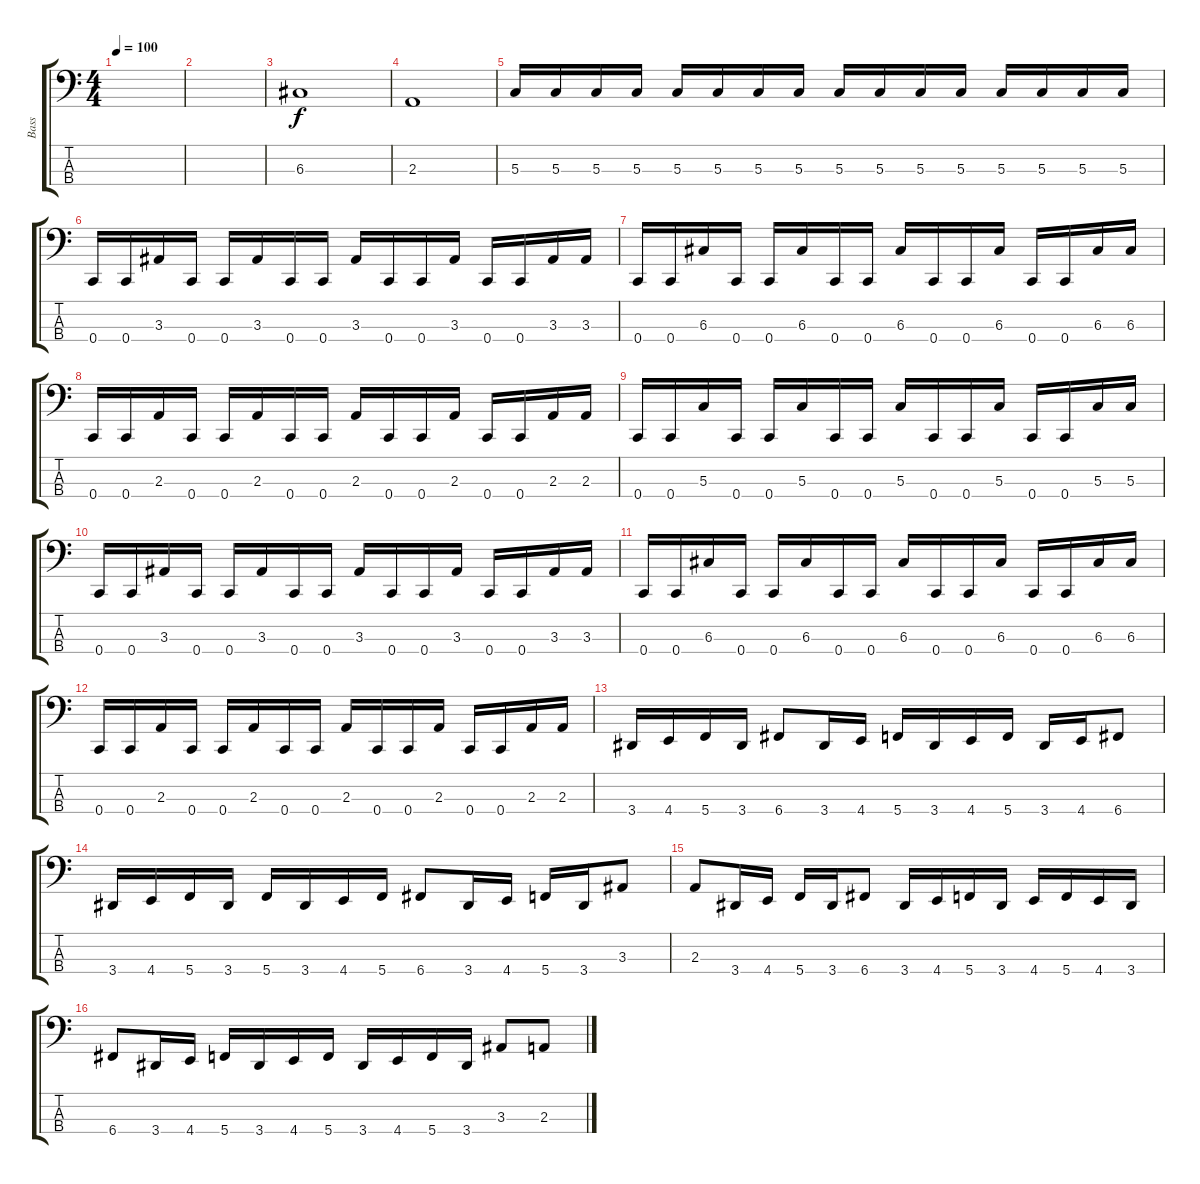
\track ("Bass" "Bass") {instrument electricbassfinger}
\staff {score tabs}
\tuning (F2 C2 G1 C1) {hide}
\ts (4 4)
\tempo 100
\clef f4
\ks c
|
|
6.3.1 |
2.3.1 |
5.3.16 5.3.16 5.3.16 5.3.16 5.3.16 5.3.16 5.3.16 5.3.16 5.3.16 5.3.16 5.3.16 5.3.16 5.3.16 5.3.16 5.3.16 5.3.16 |
0.4.16 0.4.16 3.3.16 0.4.16 0.4.16 3.3.16 0.4.16 0.4.16 3.3.16 0.4.16 0.4.16 3.3.16 0.4.16 0.4.16 3.3.16 3.3.16 |
0.4.16 0.4.16 6.3.16 0.4.16 0.4.16 6.3.16 0.4.16 0.4.16 6.3.16 0.4.16 0.4.16 6.3.16 0.4.16 0.4.16 6.3.16 6.3.16 |
0.4.16 0.4.16 2.3.16 0.4.16 0.4.16 2.3.16 0.4.16 0.4.16 2.3.16 0.4.16 0.4.16 2.3.16 0.4.16 0.4.16 2.3.16 2.3.16 |
0.4.16 0.4.16 5.3.16 0.4.16 0.4.16 5.3.16 0.4.16 0.4.16 5.3.16 0.4.16 0.4.16 5.3.16 0.4.16 0.4.16 5.3.16 5.3.16 |
0.4.16 0.4.16 3.3.16 0.4.16 0.4.16 3.3.16 0.4.16 0.4.16 3.3.16 0.4.16 0.4.16 3.3.16 0.4.16 0.4.16 3.3.16 3.3.16 |
0.4.16 0.4.16 6.3.16 0.4.16 0.4.16 6.3.16 0.4.16 0.4.16 6.3.16 0.4.16 0.4.16 6.3.16 0.4.16 0.4.16 6.3.16 6.3.16 |
0.4.16 0.4.16 2.3.16 0.4.16 0.4.16 2.3.16 0.4.16 0.4.16 2.3.16 0.4.16 0.4.16 2.3.16 0.4.16 0.4.16 2.3.16 2.3.16 |
3.4.16 4.4.16 5.4.16 3.4.16 6.4.8 3.4.16 4.4.16 5.4.16 3.4.16 4.4.16 5.4.16 3.4.16 4.4.16 6.4.8 |
3.4.16 4.4.16 5.4.16 3.4.16 5.4.16 3.4.16 4.4.16 5.4.16 6.4.8 3.4.16 4.4.16 5.4.16 3.4.16 3.3.8 |
2.3.8 3.4.16 4.4.16 5.4.16 3.4.16 6.4.8 3.4.16 4.4.16 5.4.16 3.4.16 4.4.16 5.4.16 4.4.16 3.4.16 |
6.4.8 3.4.16 4.4.16 5.4.16 3.4.16 4.4.16 5.4.16 3.4.16 4.4.16 5.4.16 3.4.16 3.3.8 2.3.8
